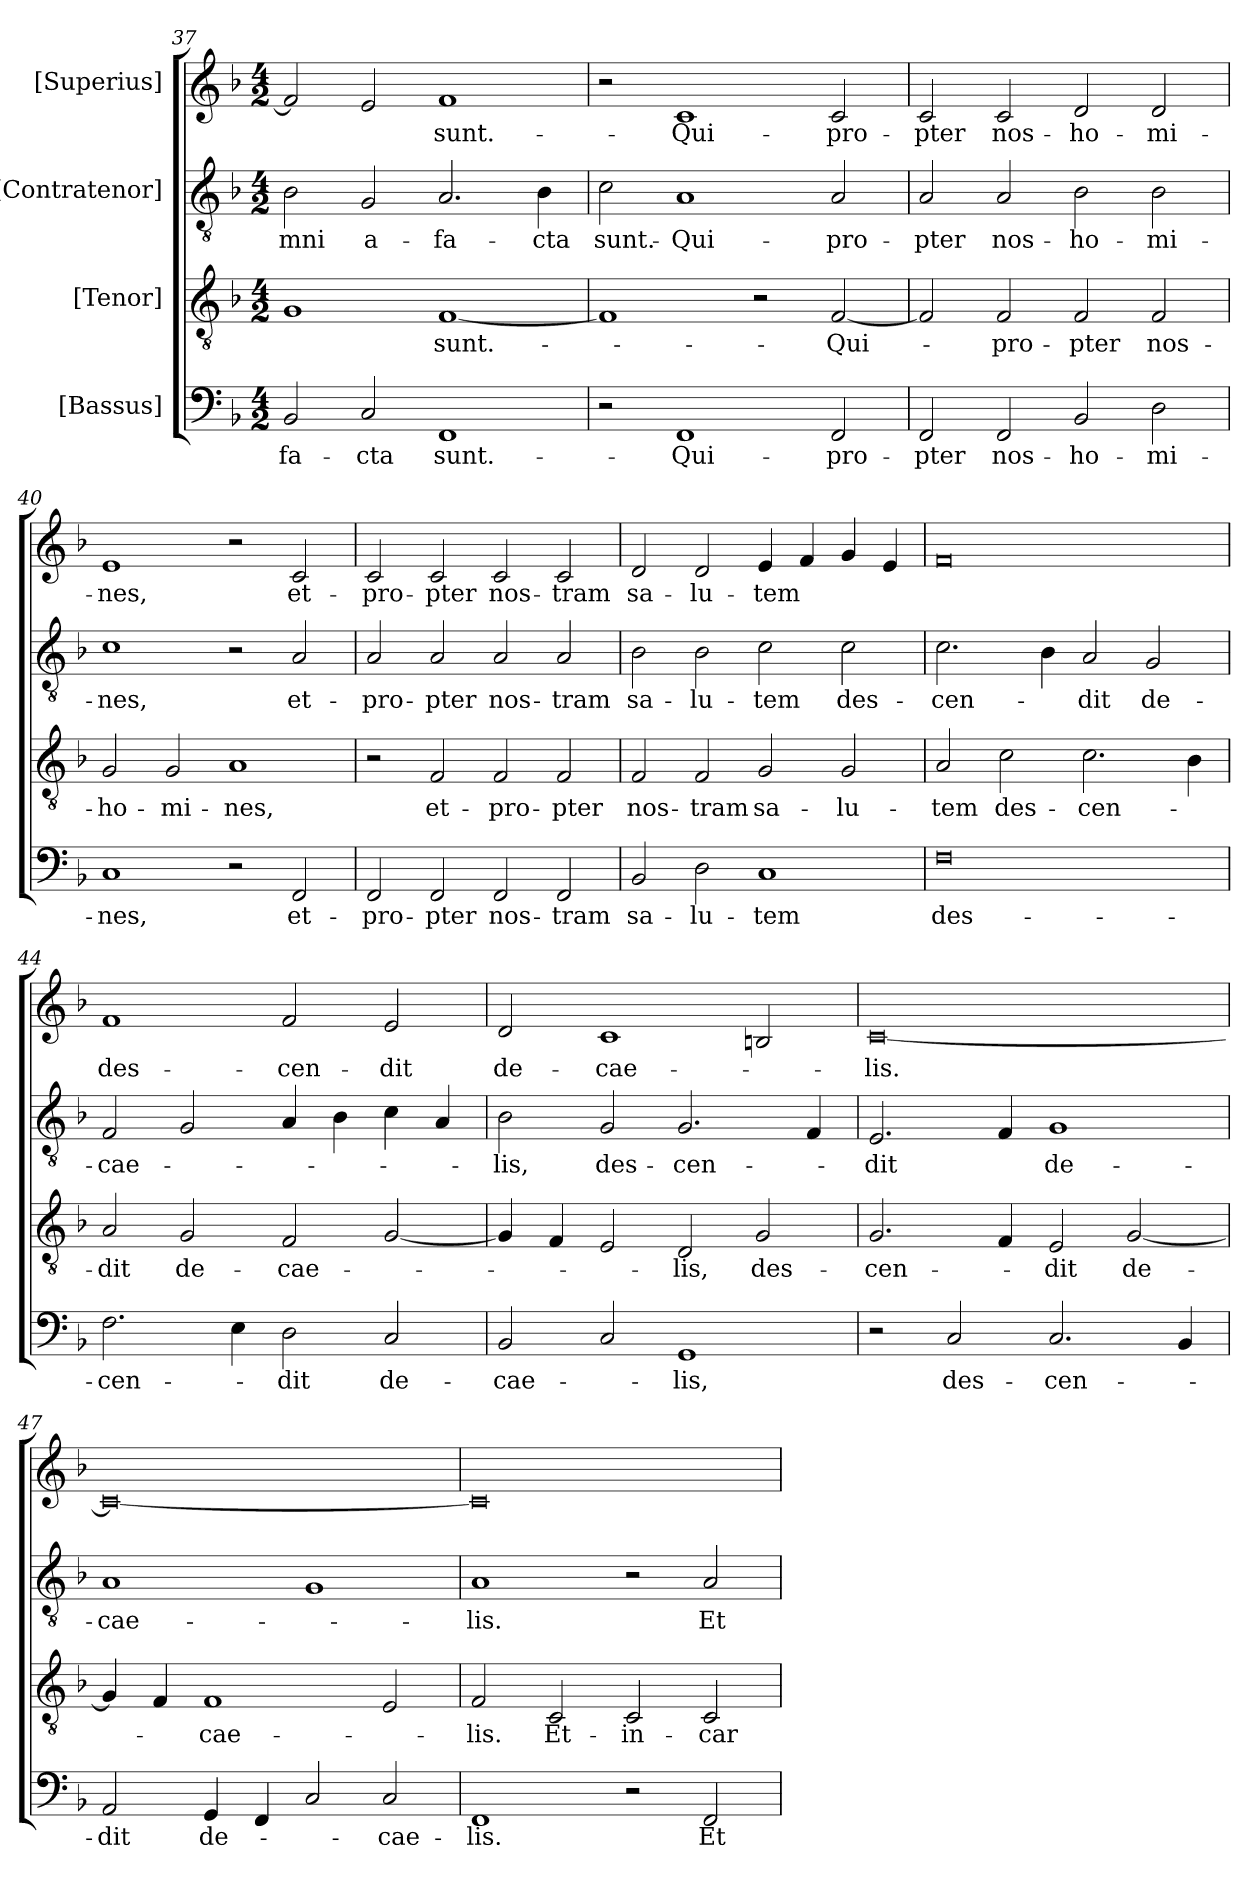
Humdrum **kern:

**kern	**text	**kern	**text	**kern	**text	**kern	**text
*part4	*part4	*part3	*part3	*part2	*part2	*part1	*part1
*staff4	*staff4	*staff3	*staff3	*staff2	*staff2	*staff1	*staff1
*I"[Bassus]	*	*I"[Tenor]	*	*I"[Contratenor]	*	*I"[Superius]	*
*clefF4	*	*clefGv2	*	*clefGv2	*	*clefG2	*
*k[b-]	*	*k[b-]	*	*k[b-]	*	*k[b-]	*
*M4/2	*	*M4/2	*	*M4/2	*	*M4/2	*
=37	=37	=37	=37	=37	=37	=37	=37
2BB-/	fa-	1G/	.	2B-\	-mni	2f/]	.
2C/	-cta	.	.	2G/	a-	2e/	.
1FF/	sunt.-	[1F/	sunt.-	2.A/	fa-	1f/	sunt.-
.	.	.	.	4B-\	-cta	.	.
=38	=38	=38	=38	=38	=38	=38	=38
2r	.	1F/]	.	2c\	sunt.-	2r	.
1FF/	Qui-	.	.	1A/	Qui-	1c/	Qui-
.	.	2r	.	.	.	.	.
2FF/	pro-	[2F/	Qui-	2A/	pro-	2c/	pro-
=39	=39	=39	=39	=39	=39	=39	=39
2FF/	-pter	2F/]	.	2A/	-pter	2c/	-pter
2FF/	nos-	2F/	pro-	2A/	nos-	2c/	nos-
2BB-/	ho-	2F/	-pter	2B-\	ho-	2d/	ho-
2D\	-mi-	2F/	nos-	2B-\	-mi-	2d/	-mi-
=40	=40	=40	=40	=40	=40	=40	=40
1C/	-nes,	2G/	ho-	1c\	-nes,	1e/	-nes,
.	.	2G/	-mi-	.	.	.	.
2r	.	1A/	-nes,	2r	.	2r	.
2FF/	et-	.	.	2A/	et-	2c/	et-
=41	=41	=41	=41	=41	=41	=41	=41
2FF/	pro-	2r	.	2A/	pro-	2c/	pro-
2FF/	-pter	2F/	et-	2A/	-pter	2c/	-pter
2FF/	nos-	2F/	pro-	2A/	nos-	2c/	nos-
2FF/	-tram	2F/	-pter	2A/	-tram	2c/	-tram
=42	=42	=42	=42	=42	=42	=42	=42
2BB-/	sa-	2F/	nos-	2B-\	sa-	2d/	sa-
2D\	-lu-	2F/	-tram	2B-\	-lu-	2d/	-lu-
1C/	-tem	2G/	sa-	2c\	-tem	4e/	-tem
.	.	.	.	.	.	4f/	.
.	.	2G/	-lu-	2c\	des-	4g/	.
.	.	.	.	.	.	4e/	.
=43	=43	=43	=43	=43	=43	=43	=43
0F\	des-	2A/	-tem	2.c\	-cen-	0f/	.
.	.	2c\	des-	.	.	.	.
.	.	.	.	4B-\	.	.	.
.	.	2.c\	-cen-	2A/	-dit	.	.
.	.	.	.	2G/	de-	.	.
.	.	4B-\	.	.	.	.	.
=44	=44	=44	=44	=44	=44	=44	=44
2.F\	-cen-	2A/	-dit	2F/	cae-	1f/	des-
.	.	2G/	de-	2G/	.	.	.
4E\	.	.	.	.	.	.	.
2D\	-dit	2F/	cae-	4A/	.	2f/	-cen-
.	.	.	.	4B-\	.	.	.
2C/	de-	[2G/	.	4c\	.	2e/	-dit
.	.	.	.	4A/	.	.	.
=45	=45	=45	=45	=45	=45	=45	=45
2BB-/	cae-	4G/]	.	2B-\	-lis,	2d/	de-
.	.	4F/	.	.	.	.	.
2C/	.	2E/	.	2G/	des-	1c/	cae-
1GG/	-lis,	2D/	-lis,	2.G/	-cen-	.	.
.	.	2G/	des-	.	.	2Bn/	.
.	.	.	.	4F/	.	.	.
=46	=46	=46	=46	=46	=46	=46	=46
2r	.	2.G/	-cen-	2.E/	-dit	[0c/	-lis.
2C/	des-	.	.	.	.	.	.
.	.	4F/	.	4F/	.	.	.
2.C/	-cen-	2E/	-dit	1G/	de-	.	.
.	.	[2G/	de-	.	.	.	.
4BB-/	.	.	.	.	.	.	.
=47	=47	=47	=47	=47	=47	=47	=47
2AA/	-dit	4G/]	.	1A/	cae-	0c/_	.
.	.	4F/	.	.	.	.	.
4GG/	de-	1F/	cae-	.	.	.	.
4FF/	.	.	.	.	.	.	.
2C/	.	.	.	1G/	.	.	.
2C/	cae-	2E/	.	.	.	.	.
=48	=48	=48	=48	=48	=48	=48	=48
1FF/	-lis.	2F/	-lis.	1A/	-lis.	0c/]	.
.	.	2C/	Et-	.	.	.	.
2r	.	2C/	in-	2r	.	.	.
2FF/	Et-	2C/	-car-	2A/	Et-	.	.
=	=	=	=	=	=	=	=
*-	*-	*-	*-	*-	*-	*-	*-
